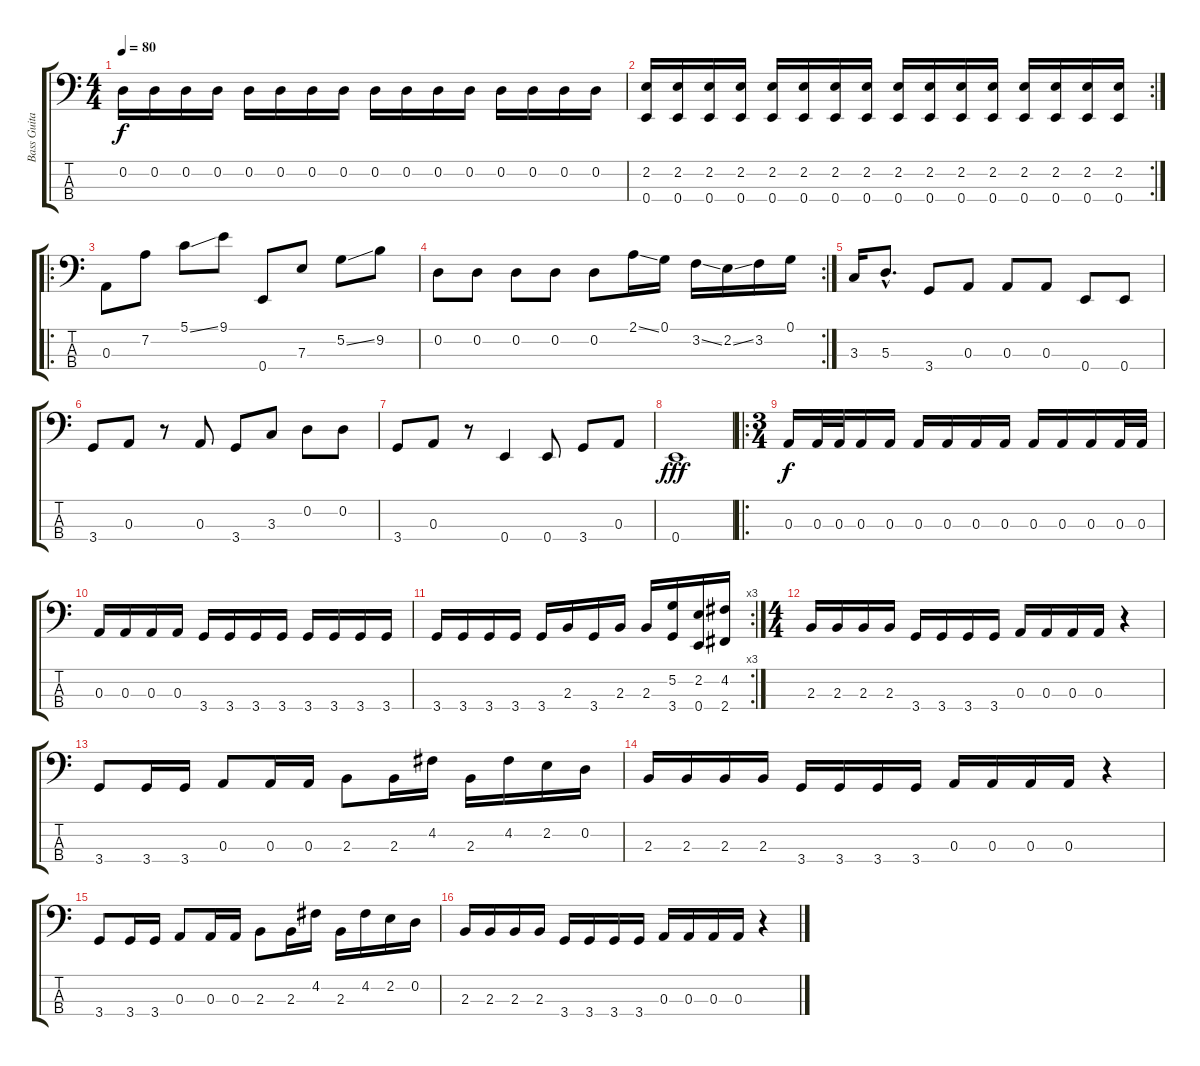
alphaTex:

\track ("Bass Guitar" "Bass Guita") {instrument electricbassfinger}
\staff {score tabs}
\tuning (G2 D2 A1 E1) {hide}
\ts (4 4)
\tempo 80
\clef f4
\ks c
0.2.16{dy f} 0.2.16 0.2.16 0.2.16 0.2.16 0.2.16 0.2.16 0.2.16 0.2.16 0.2.16 0.2.16 0.2.16 0.2.16 0.2.16 0.2.16 0.2.16 |
\rc 2
(2.2 0.4).16 (2.2 0.4).16 (2.2 0.4).16 (2.2 0.4).16 (2.2 0.4).16 (2.2 0.4).16 (2.2 0.4).16 (2.2 0.4).16 (2.2 0.4).16 (2.2 0.4).16 (2.2 0.4).16 (2.2 0.4).16 (2.2 0.4).16 (2.2 0.4).16 (2.2 0.4).16 (2.2 0.4).16 |
\ro
0.3.8{instrument fretlessbass} 7.2.8 5.1{ss}.8 9.1.8 0.4.8 7.3.8 5.2{ss}.8 9.2.8 |
\rc 2
0.2.8 0.2.8 0.2.8 0.2.8 0.2.8 2.1{ss}.16 0.1.16 3.2{ss}.16 2.2{ss}.16 3.2.16 0.1.16 |
3.3.16 5.3{hac}.8{d} 3.4.8 0.3.8 0.3.8 0.3.8 0.4.8 0.4.8 |
3.4.8 0.3.8 r.8 0.3.8 3.4.8 3.3.8 0.2.8 0.2.8 |
3.4.8 0.3.8 r.8 0.4.4 0.4.8 3.4.8 0.3.8 |
0.4.1{dy fff} |
\ro
\ts (3 4)
0.3.16{dy f} 0.3.32 0.3.32 0.3.16 0.3.16 0.3.16 0.3.16 0.3.16 0.3.16 0.3.16 0.3.16 0.3.16 0.3.32 0.3.32 |
0.3.16 0.3.16 0.3.16 0.3.16 3.4.16 3.4.16 3.4.16 3.4.16 3.4.16 3.4.16 3.4.16 3.4.16 |
\rc 3
3.4.16 3.4.16 3.4.16 3.4.16 3.4.16 2.3.16 3.4.16 2.3.16 2.3.16 (5.2 3.4).16 (2.2 0.4).16 (4.2 2.4).16 |
\ts (4 4)
2.3.16 2.3.16 2.3.16 2.3.16 3.4.16 3.4.16 3.4.16 3.4.16 0.3.16 0.3.16 0.3.16 0.3.16 r.4 |
3.4.8 3.4.16 3.4.16 0.3.8 0.3.16 0.3.16 2.3.8 2.3.16 4.2.16 2.3.16 4.2.16 2.2.16 0.2.16 |
2.3.16 2.3.16 2.3.16 2.3.16 3.4.16 3.4.16 3.4.16 3.4.16 0.3.16 0.3.16 0.3.16 0.3.16 r.4 |
3.4.8 3.4.16 3.4.16 0.3.8 0.3.16 0.3.16 2.3.8 2.3.16 4.2.16 2.3.16 4.2.16 2.2.16 0.2.16 |
2.3.16 2.3.16 2.3.16 2.3.16 3.4.16 3.4.16 3.4.16 3.4.16 0.3.16 0.3.16 0.3.16 0.3.16 r.4
